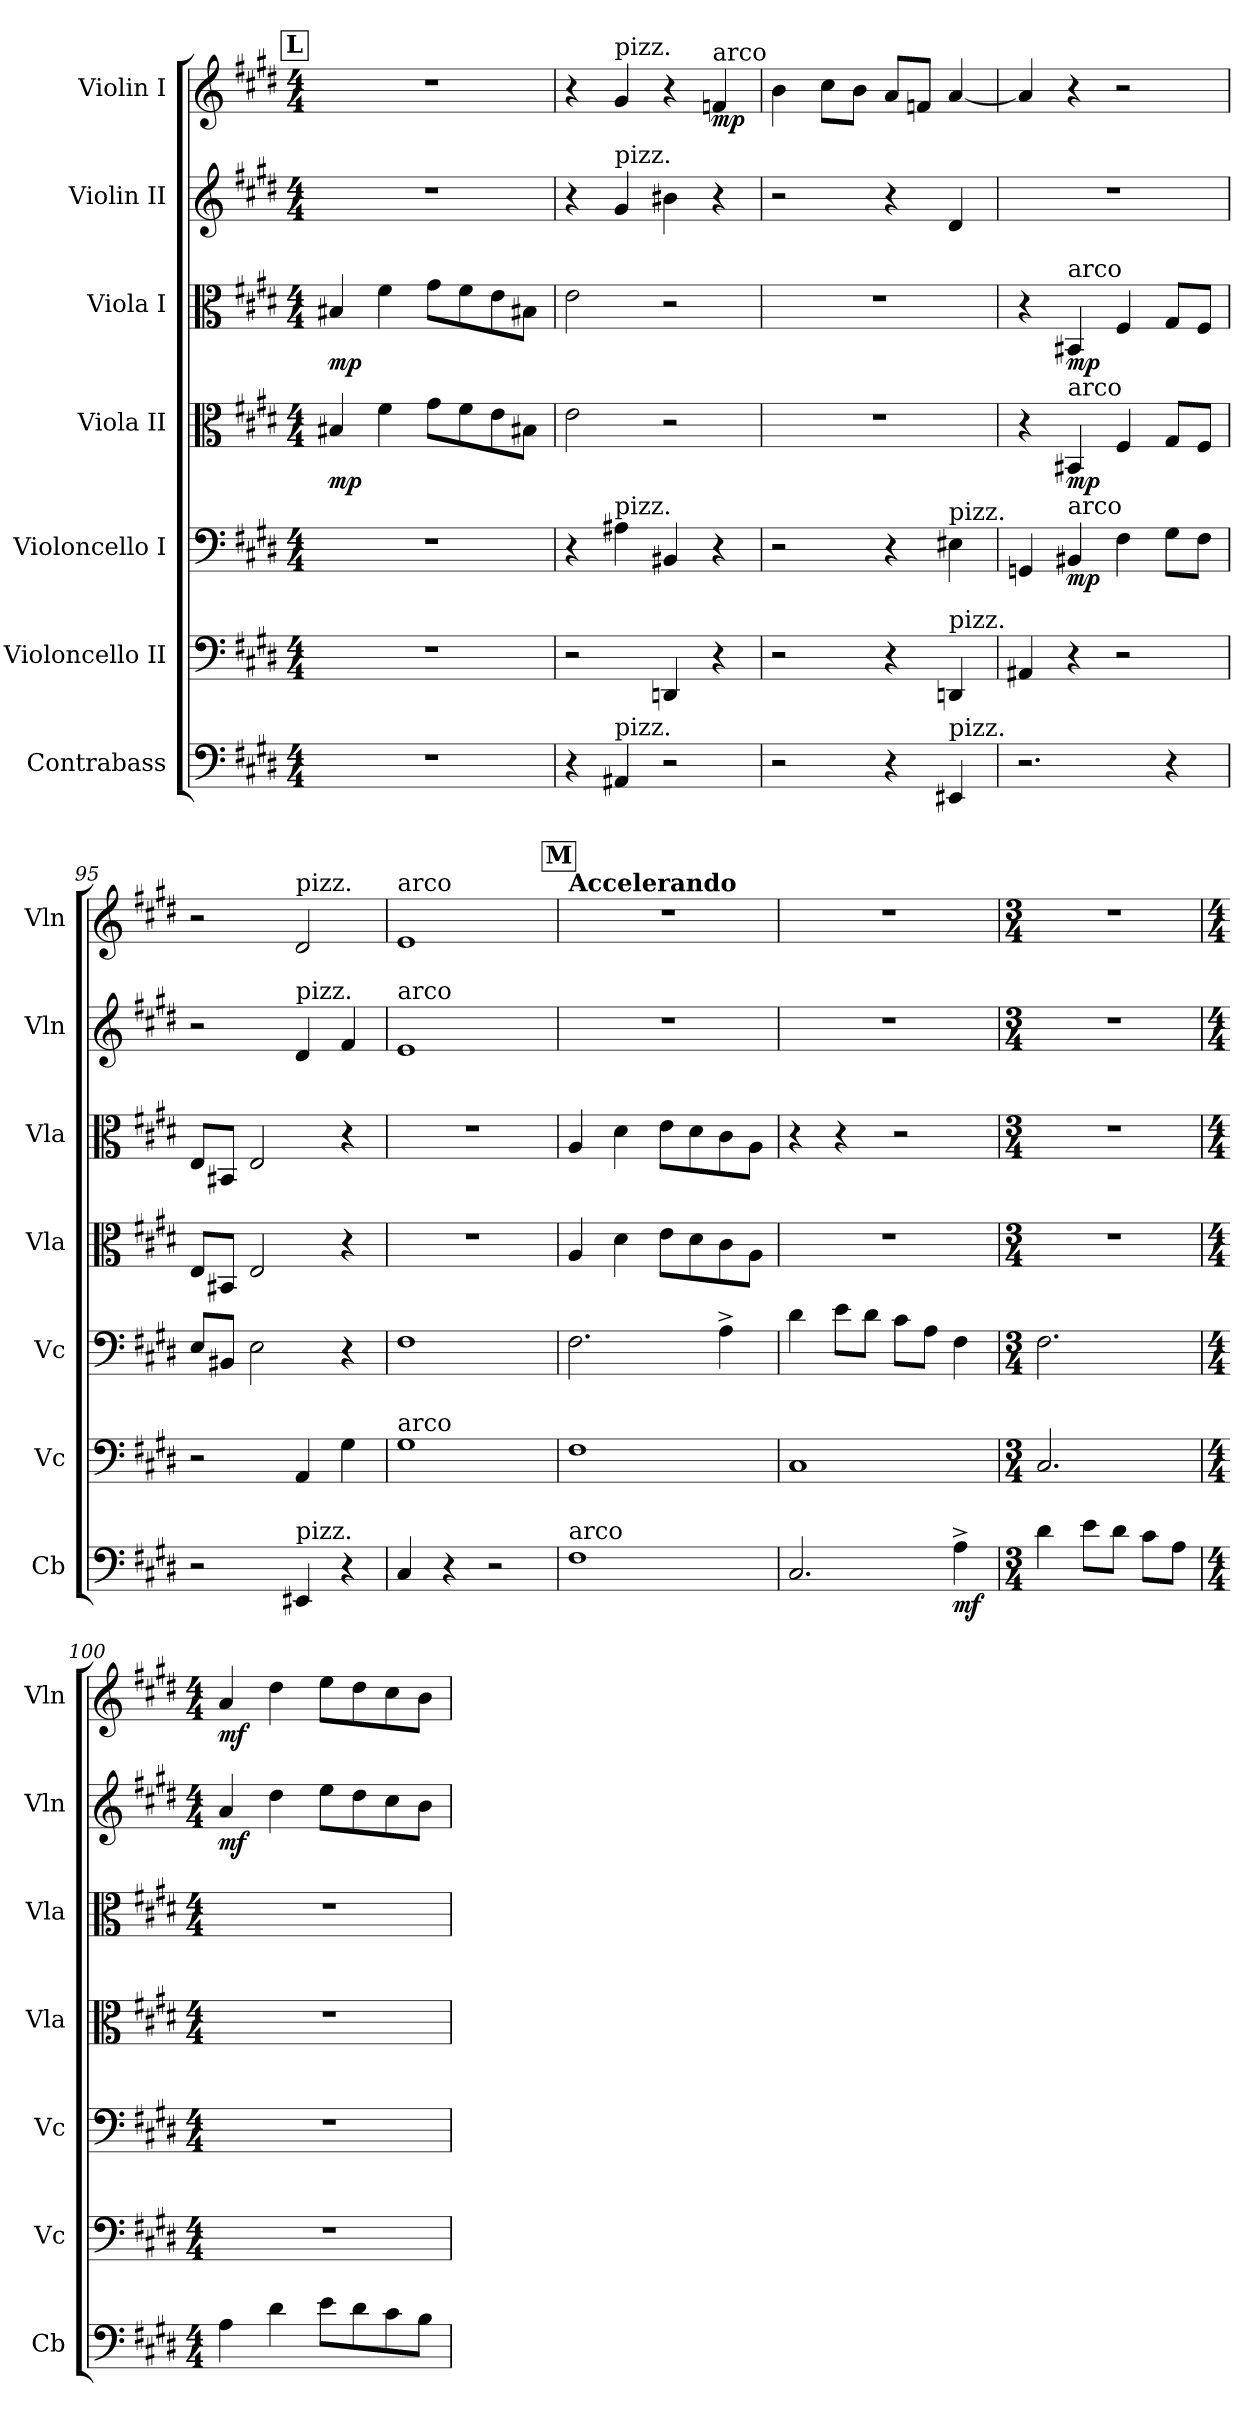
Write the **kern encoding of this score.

**kern	**dynam	**kern	**kern	**dynam	**kern	**dynam	**kern	**dynam	**kern	**dynam	**kern	**dynam
*part7	*part7	*part6	*part5	*part5	*part4	*part4	*part3	*part3	*part2	*part2	*part1	*part1
*staff7	*staff7	*staff6	*staff5	*staff5	*staff4	*staff4	*staff3	*staff3	*staff2	*staff2	*staff1	*staff1
*I"Contrabass	*	*I"Violoncello II	*I"Violoncello I	*	*I"Viola II	*	*I"Viola I	*	*I"Violin II	*	*I"Violin I	*
*I'Cb	*	*I'Vc	*I'Vc	*	*I'Vla	*	*I'Vla	*	*I'Vln	*	*I'Vln	*
*clefF4	*	*clefF4	*clefF4	*	*clefC3	*	*clefC3	*	*clefG2	*	*clefG2	*
*ITrd7c12	*	*	*	*	*	*	*	*	*	*	*	*
*k[f#c#g#d#]	*	*k[f#c#g#d#]	*k[f#c#g#d#]	*	*k[f#c#g#d#]	*	*k[f#c#g#d#]	*	*k[f#c#g#d#]	*	*k[f#c#g#d#]	*
*M4/4	*	*M4/4	*M4/4	*	*M4/4	*	*M4/4	*	*M4/4	*	*M4/4	*
!!LO:REH:place=s1:a:B:fs=14:t=L
=91	=91	=91	=91	=91	=91	=91	=91	=91	=91	=91	=91	=91
!	!	!	!	!	!	!LO:DY:b	!	!LO:DY:b	!	!	!	!
1r	.	1r	1r	.	4B#X/	mp	4B#X/	mp	1r	.	1r	.
.	.	.	.	.	4f#\	.	4f#\	.	.	.	.	.
.	.	.	.	.	8g#\L	.	8g#\L	.	.	.	.	.
.	.	.	.	.	8f#\	.	8f#\	.	.	.	.	.
.	.	.	.	.	8e\	.	8e\	.	.	.	.	.
.	.	.	.	.	8B#X\J	.	8B#X\J	.	.	.	.	.
=92	=92	=92	=92	=92	=92	=92	=92	=92	=92	=92	=92	=92
4r	.	2r	4r	.	2e\	.	2e\	.	4r	.	4r	.
!	!	!	!	!	!	!	!	!	!	!	!LO:TX:a:t=pizz.	!
!	!	!	!	!	!	!	!	!	!LO:TX:a:t=pizz.	!	!	!
!	!	!	!LO:TX:a:t=pizz.	!	!	!	!	!	!	!	!	!
!LO:TX:a:t=pizz.	!	!	!	!	!	!	!	!	!	!	!	!
4AAA#X/	.	.	4A#X\	.	.	.	.	.	4g#/	.	4g#/	.
2r	.	4DDn/	4BB#X/	.	2r	.	2r	.	4b#X\	.	4r	.
!	!	!	!	!	!	!	!	!	!	!	!LO:TX:a:t=arco	!
!	!	!	!	!	!	!	!	!	!	!	!	!LO:DY:b
.	.	4r	4r	.	.	.	.	.	4r	.	4fn/	mp
=93	=93	=93	=93	=93	=93	=93	=93	=93	=93	=93	=93	=93
2r	.	2r	2r	.	1r	.	1r	.	2r	.	4b\	.
.	.	.	.	.	.	.	.	.	.	.	8cc#\L	.
.	.	.	.	.	.	.	.	.	.	.	8b\J	.
4r	.	4r	4r	.	.	.	.	.	4r	.	8a/L	.
.	.	.	.	.	.	.	.	.	.	.	8fn/J	.
!	!	!	!LO:TX:a:t=pizz.	!	!	!	!	!	!	!	!	!
!	!	!LO:TX:a:t=pizz.	!	!	!	!	!	!	!	!	!	!
!LO:TX:a:t=pizz.	!	!	!	!	!	!	!	!	!	!	!	!
4EEE#X/	.	4DDn/	4E#X\	.	.	.	.	.	4d#/	.	[4a/	.
=94	=94	=94	=94	=94	=94	=94	=94	=94	=94	=94	=94	=94
2.r	.	4AA#X/	4GGn/	.	4r	.	4r	.	1r	.	4a/]	.
!	!	!	!	!	!	!	!LO:TX:a:t=arco	!	!	!	!	!
!	!	!	!	!	!LO:TX:a:t=arco	!	!	!	!	!	!	!
!	!	!	!LO:TX:a:t=arco	!	!	!	!	!	!	!	!	!
!	!	!	!	!LO:DY:b	!	!LO:DY:b	!	!LO:DY:b	!	!	!	!
.	.	4r	4BB#X/	mp	4BB#X/	mp	4BB#X/	mp	.	.	4r	.
.	.	2r	4F#\	.	4F#/	.	4F#/	.	.	.	2r	.
4r	.	.	8G#\L	.	8G#/L	.	8G#/L	.	.	.	.	.
.	.	.	8F#\J	.	8F#/J	.	8F#/J	.	.	.	.	.
!!LO:PB:g=z
=95	=95	=95	=95	=95	=95	=95	=95	=95	=95	=95	=95	=95
2r	.	2r	8E/L	.	8E/L	.	8E/L	.	2r	.	2r	.
.	.	.	8BB#X/J	.	8BB#X/J	.	8BB#X/J	.	.	.	.	.
.	.	.	2E\	.	2E/	.	2E/	.	.	.	.	.
!	!	!	!	!	!	!	!	!	!	!	!LO:TX:a:t=pizz.	!
!	!	!	!	!	!	!	!	!	!LO:TX:a:t=pizz.	!	!	!
!LO:TX:a:t=pizz.	!	!	!	!	!	!	!	!	!	!	!	!
4EEE#X/	.	4AA/	.	.	.	.	.	.	4d#/	.	2d#/	.
4r	.	4G#\	4r	.	4r	.	4r	.	4f#/	.	.	.
=96	=96	=96	=96	=96	=96	=96	=96	=96	=96	=96	=96	=96
!	!	!	!	!	!	!	!	!	!	!	!LO:TX:a:t=arco	!
!	!	!	!	!	!	!	!	!	!LO:TX:a:t=arco	!	!	!
!	!	!LO:TX:a:t=arco	!	!	!	!	!	!	!	!	!	!
4CC#/	.	1G#	1F#	.	1r	.	1r	.	1e	.	1e	.
4r	.	.	.	.	.	.	.	.	.	.	.	.
2r	.	.	.	.	.	.	.	.	.	.	.	.
!!LO:REH:place=s1:a:B:fs=14:t=M
=97	=97	=97	=97	=97	=97	=97	=97	=97	=97	=97	=97	=97
!	!	!	!	!	!	!	!	!	!	!	!LO:TX:a:B:t=Accelerando	!
!LO:TX:a:t=arco	!	!	!	!	!	!	!	!	!	!	!	!
1FF#	.	1F#	2.F#\	.	4A/	.	4A/	.	1r	.	1r	.
.	.	.	.	.	4d#\	.	4d#\	.	.	.	.	.
.	.	.	.	.	8e\L	.	8e\L	.	.	.	.	.
.	.	.	.	.	8d#\	.	8d#\	.	.	.	.	.
.	.	.	4A^\	.	8c#\	.	8c#\	.	.	.	.	.
.	.	.	.	.	8A\J	.	8A\J	.	.	.	.	.
=98	=98	=98	=98	=98	=98	=98	=98	=98	=98	=98	=98	=98
*	*	*	*	*	*	*	*	*	*	*	*MM80	*
2.CC#/	.	1C#	4d#\	.	1r	.	4r	.	1r	.	1r	.
.	.	.	8e\L	.	.	.	4r	.	.	.	.	.
.	.	.	8d#\J	.	.	.	.	.	.	.	.	.
.	.	.	8c#\L	.	.	.	2r	.	.	.	.	.
.	.	.	8A\J	.	.	.	.	.	.	.	.	.
!	!LO:DY:b	!	!	!	!	!	!	!	!	!	!	!
4AA^\	mf	.	4F#\	.	.	.	.	.	.	.	.	.
=99	=99	=99	=99	=99	=99	=99	=99	=99	=99	=99	=99	=99
*M3/4	*	*M3/4	*M3/4	*	*M3/4	*	*M3/4	*	*M3/4	*	*M3/4	*
*	*	*	*	*	*	*	*	*	*	*	*MM85	*
4D#\	.	2.C#/	2.F#\	.	2.r	.	2.r	.	2.r	.	2.r	.
8E\L	.	.	.	.	.	.	.	.	.	.	.	.
8D#\J	.	.	.	.	.	.	.	.	.	.	.	.
8C#\L	.	.	.	.	.	.	.	.	.	.	.	.
8AA\J	.	.	.	.	.	.	.	.	.	.	.	.
!!LO:LB:g=z
=100	=100	=100	=100	=100	=100	=100	=100	=100	=100	=100	=100	=100
*M4/4	*	*M4/4	*M4/4	*	*M4/4	*	*M4/4	*	*M4/4	*	*M4/4	*
*	*	*	*	*	*	*	*	*	*	*	*MM90	*
!	!	!	!	!	!	!	!	!	!	!LO:DY:b	!	!LO:DY:b
4AA\	.	1r	1r	.	1r	.	1r	.	4a/	mf	4a/	mf
4D#\	.	.	.	.	.	.	.	.	4dd#\	.	4dd#\	.
8E\L	.	.	.	.	.	.	.	.	8ee\L	.	8ee\L	.
8D#\	.	.	.	.	.	.	.	.	8dd#\	.	8dd#\	.
8C#\	.	.	.	.	.	.	.	.	8cc#\	.	8cc#\	.
8BB\J	.	.	.	.	.	.	.	.	8b\J	.	8b\J	.
=	=	=	=	=	=	=	=	=	=	=	=	=
*-	*-	*-	*-	*-	*-	*-	*-	*-	*-	*-	*-	*-
